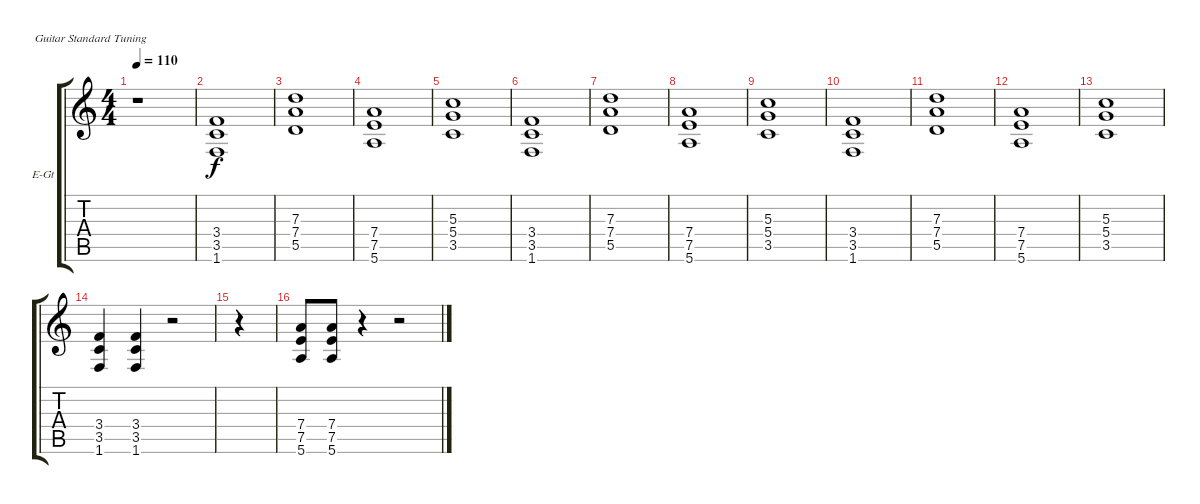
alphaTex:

\bracketExtendMode groupsimilarinstruments
\firstSystemTrackNameOrientation horizontal
\otherSystemsTrackNameOrientation horizontal
\track ("Electric Guitar" "E-Gt") {instrument distortionguitar}
\staff {score tabs}
\tuning (E4 B3 G3 D3 A2 E2)
\ts (4 4)
\tempo 110
\clef g2
\scale
0.333333
\ks c
r.1{dy f} |
\scale
0.333333 (1.6 3.5 3.4).1 |
\scale
0.333333 (5.5 7.4 7.3).1 |
\scale
0.333333 (5.6 7.5 7.4).1 |
\scale
0.333333 (3.5 5.4 5.3).1 |
\scale
0.333333 (1.6 3.5 3.4).1 |
\scale
0.333333 (5.5 7.4 7.3).1 |
\scale
0.333333 (5.6 7.5 7.4).1 |
\scale
0.333333 (3.5 5.4 5.3).1 |
\scale
0.333333 (1.6 3.5 3.4).1 |
(5.5 7.4 7.3).1 |
(5.6 7.5 7.4).1 |
(3.5 5.4 5.3).1 |
\scale
0.333333 (1.6 3.5 3.4).4 (1.6 3.5 3.4).4 r.2 |
r.4 |
\scale
0.333333 (5.6 7.5 7.4).8 (5.6 7.5 7.4).8 r.4 r.2
